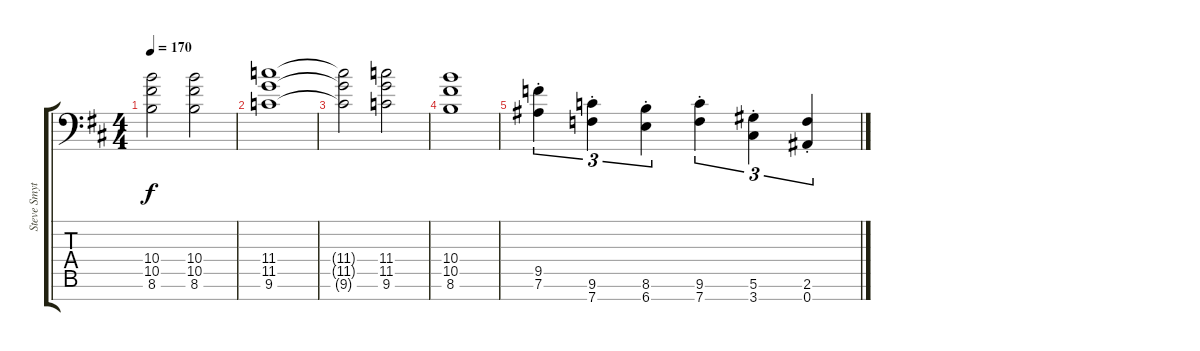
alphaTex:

\track ("Steve Smyth Rhythm" "Steve Smyt") {instrument distortionguitar}
\staff {score tabs}
\tuning (Eb4 Bb3 Gb3 Db3 Ab2 Eb2 Bb1) {hide}
\ts (4 4)
\tempo 170
\clef f4
\ks d
(10.4{t} 10.5{t} 8.6{t}).2{dy f} (10.4 10.5 8.6).2 |
(11.4 11.5 9.6).1 |
(11.4{t} 11.5{t} 9.6{t}).2 (11.4 11.5 9.6).2 |
(10.4 10.5 8.6).1 |
(9.5{st} 7.6{st}).4{tu (3 2)} (9.6{st} 7.7{st}).4{tu (3 2)} (8.6{st} 6.7{st}).4{tu (3 2)} (9.6{st} 7.7{st}).4{tu (3 2)} (5.6{st} 3.7{st}).4{tu (3 2)} (2.6{st} 0.7{st}).4{tu (3 2)}
